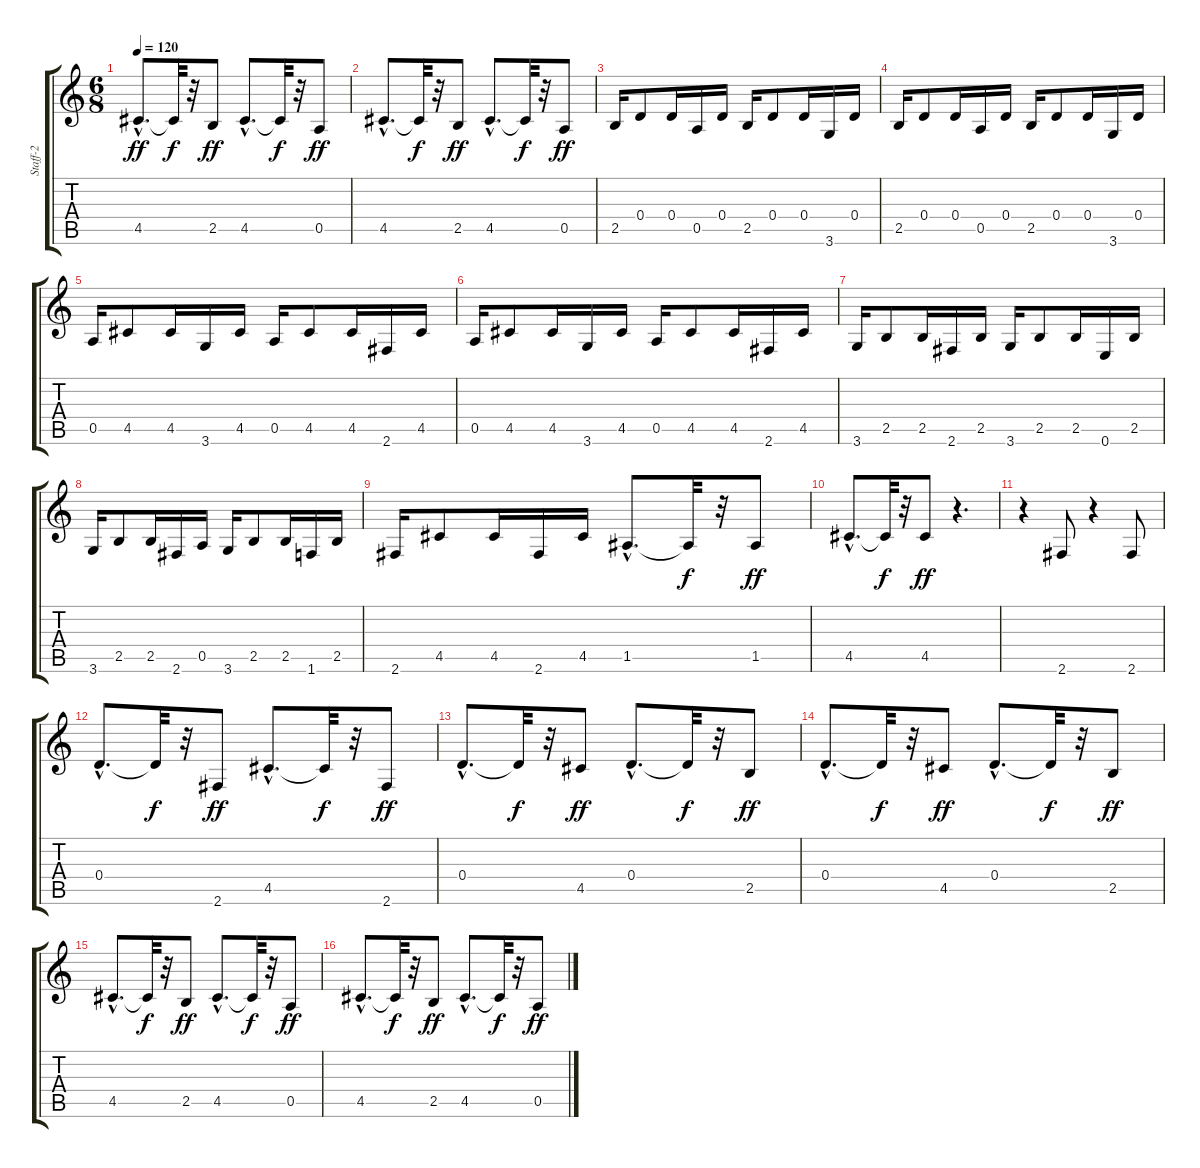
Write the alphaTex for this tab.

\track ("Staff-2" "Staff-2") {instrument acousticguitarnylon}
\staff {score tabs}
\tuning (E4 B3 G3 D3 A2 E2) {hide}
\ts (6 8)
\tempo 120
\clef g2
\ks c
4.5{hac}.8{d dy ff} 4.5{t}.32{dy f} r.32 2.5.8{dy ff} 4.5{hac}.8{d} 4.5{t}.32{dy f} r.32 0.5.8{dy ff} |
4.5{hac}.8{d} 4.5{t}.32{dy f} r.32 2.5.8{dy ff} 4.5{hac}.8{d} 4.5{t}.32{dy f} r.32 0.5.8{dy ff} |
2.5.16 0.4.8 0.4.16 0.5.16 0.4.16 2.5.16 0.4.8 0.4.16 3.6.16 0.4.16 |
2.5.16 0.4.8 0.4.16 0.5.16 0.4.16 2.5.16 0.4.8 0.4.16 3.6.16 0.4.16 |
0.5.16 4.5.8 4.5.16 3.6.16 4.5.16 0.5.16 4.5.8 4.5.16 2.6.16 4.5.16 |
0.5.16 4.5.8 4.5.16 3.6.16 4.5.16 0.5.16 4.5.8 4.5.16 2.6.16 4.5.16 |
3.6.16 2.5.8 2.5.16 2.6.16 2.5.16 3.6.16 2.5.8 2.5.16 0.6.16 2.5.16 |
3.6.16 2.5.8 2.5.16 2.6.16 0.5.16 3.6.16 2.5.8 2.5.16 1.6.16 2.5.16 |
2.6.16 4.5.8 4.5.16 2.6.16 4.5.16 1.5{hac}.8{d} 1.5{t}.32{dy f} r.32 1.5.8{dy ff} |
4.5{hac}.8{d} 4.5{t}.32{dy f} r.32 4.5.8{dy ff} r.4{d} |
r.4 2.6.8 r.4 2.6.8 |
0.4{hac}.8{d} 0.4{t}.32{dy f} r.32 2.6.8{dy ff} 4.5{hac}.8{d} 4.5{t}.32{dy f} r.32 2.6.8{dy ff} |
0.4{hac}.8{d} 0.4{t}.32{dy f} r.32 4.5.8{dy ff} 0.4{hac}.8{d} 0.4{t}.32{dy f} r.32 2.5.8{dy ff} |
0.4{hac}.8{d} 0.4{t}.32{dy f} r.32 4.5.8{dy ff} 0.4{hac}.8{d} 0.4{t}.32{dy f} r.32 2.5.8{dy ff} |
4.5{hac}.8{d} 4.5{t}.32{dy f} r.32 2.5.8{dy ff} 4.5{hac}.8{d} 4.5{t}.32{dy f} r.32 0.5.8{dy ff} |
4.5{hac}.8{d} 4.5{t}.32{dy f} r.32 2.5.8{dy ff} 4.5{hac}.8{d} 4.5{t}.32{dy f} r.32 0.5.8{dy ff}
